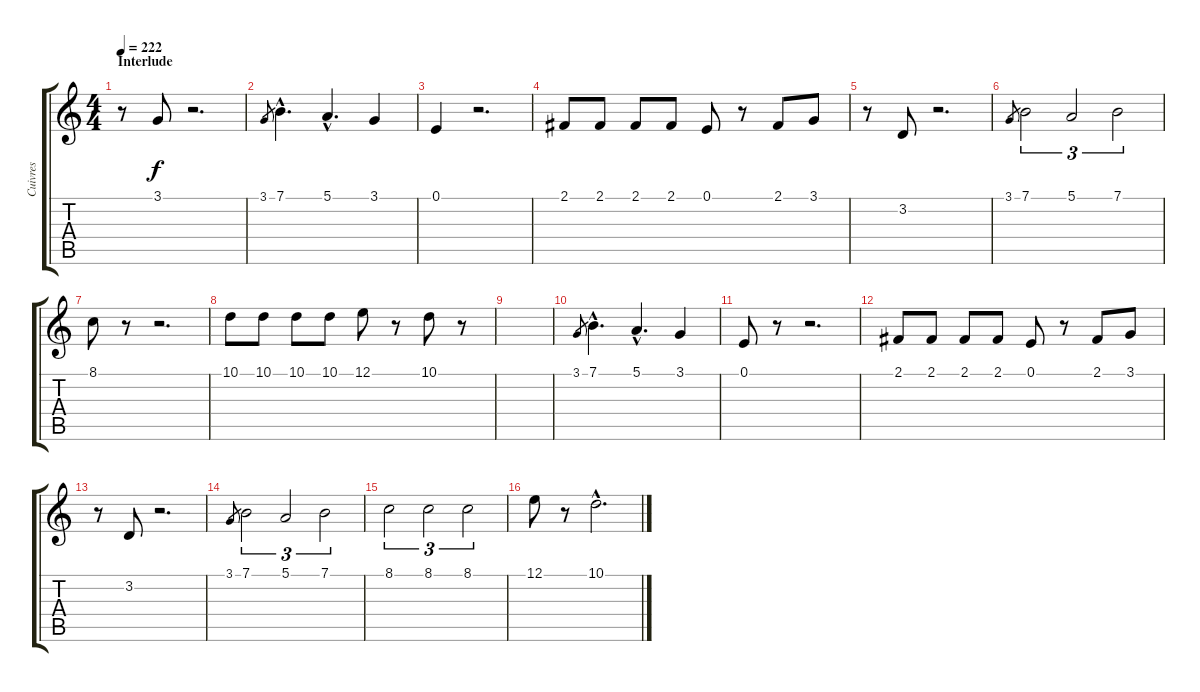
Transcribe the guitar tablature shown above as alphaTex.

\track ("Cuivres" "Cuivres") {instrument trumpet}
\staff {score tabs}
\tuning (E4 B3 G3 D3 A2 E2) {hide}
\ts (4 4)
\section ("" "Interlude")
\tempo 222
\clef g2
\ks c
r.8{dy f} 3.1.8 r.2{d} |
3.1.8{gr} 7.1{hac}.4{d} 5.1{hac}.4{d} 3.1.4 |
0.1.4 r.2{d} |
2.1.8 2.1.8 2.1.8 2.1.8 0.1.8 r.8 2.1.8 3.1.8 |
r.8 3.2.8 r.2{d} |
3.1.8{gr} 7.1.2{tu (3 2)} 5.1.2{tu (3 2)} 7.1.2{tu (3 2)} |
8.1.8 r.8 r.2{d} |
10.1.8 10.1.8 10.1.8 10.1.8 12.1.8 r.8 10.1.8 r.8 |
|
3.1.8{gr} 7.1{hac}.4{d} 5.1{hac}.4{d} 3.1.4 |
0.1.8 r.8 r.2{d} |
2.1.8 2.1.8 2.1.8 2.1.8 0.1.8 r.8 2.1.8 3.1.8 |
r.8 3.2.8 r.2{d} |
3.1.8{gr} 7.1.2{tu (3 2)} 5.1.2{tu (3 2)} 7.1.2{tu (3 2)} |
8.1.2{tu (3 2)} 8.1.2{tu (3 2)} 8.1.2{tu (3 2)} |
12.1.8 r.8 10.1{hac}.2{d}
